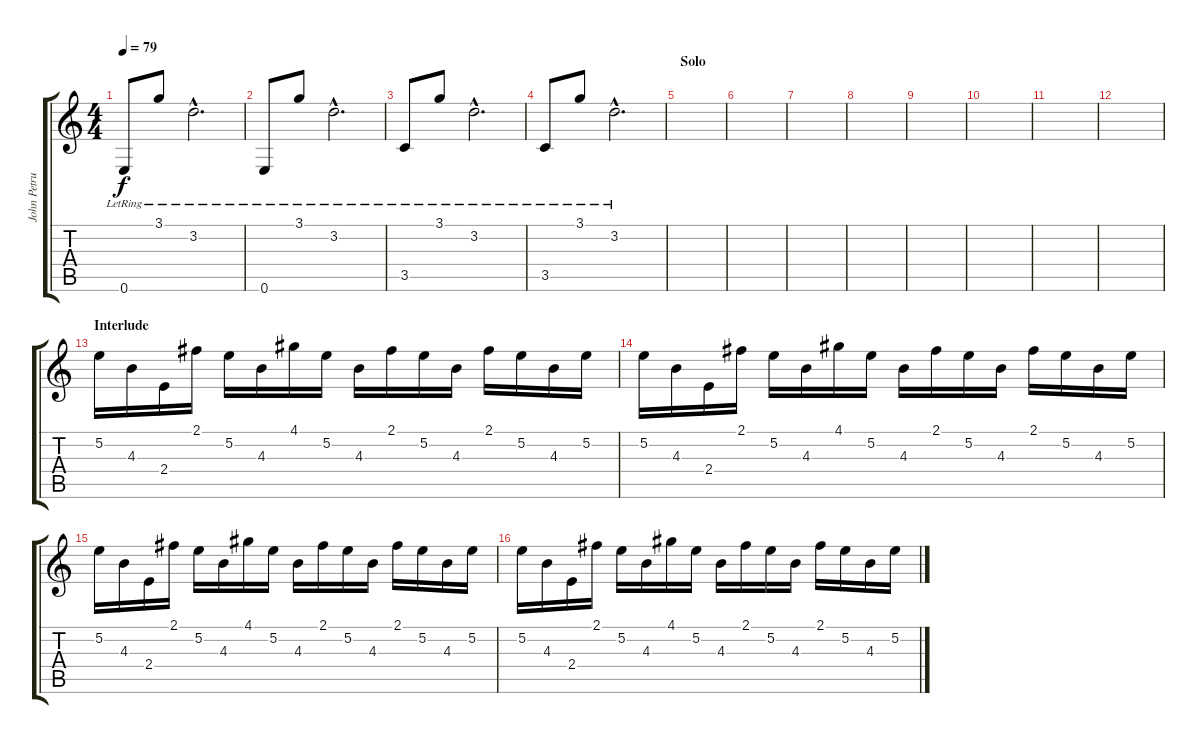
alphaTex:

\track ("John Petrucci" "John Petru") {instrument electricguitarclean}
\staff {score tabs}
\tuning (E4 B3 G3 D3 A2 E2) {hide}
\ts (4 4)
\tempo 79
\clef g2
\ks c
0.6{lr}.8{dy f} 3.1{lr}.8 3.2{hac lr}.2{d} |
0.6{lr}.8 3.1{lr}.8 3.2{hac lr}.2{d} |
3.5{lr}.8 3.1{lr}.8 3.2{hac lr}.2{d} |
3.5{lr}.8 3.1{lr}.8 3.2{hac lr}.2{d} |
\section ("" "Solo")
|
|
|
|
|
|
|
|
\section ("" "Interlude")
5.2.16{instrument electricguitarmuted} 4.3.16 2.4.16 2.1.16 5.2.16 4.3.16 4.1.16 5.2.16 4.3.16 2.1.16 5.2.16 4.3.16 2.1.16 5.2.16 4.3.16 5.2.16 |
5.2.16 4.3.16 2.4.16 2.1.16 5.2.16 4.3.16 4.1.16 5.2.16 4.3.16 2.1.16 5.2.16 4.3.16 2.1.16 5.2.16 4.3.16 5.2.16 |
5.2.16 4.3.16 2.4.16 2.1.16 5.2.16 4.3.16 4.1.16 5.2.16 4.3.16 2.1.16 5.2.16 4.3.16 2.1.16 5.2.16 4.3.16 5.2.16 |
5.2.16 4.3.16 2.4.16 2.1.16 5.2.16 4.3.16 4.1.16 5.2.16 4.3.16 2.1.16 5.2.16 4.3.16 2.1.16 5.2.16 4.3.16 5.2.16
